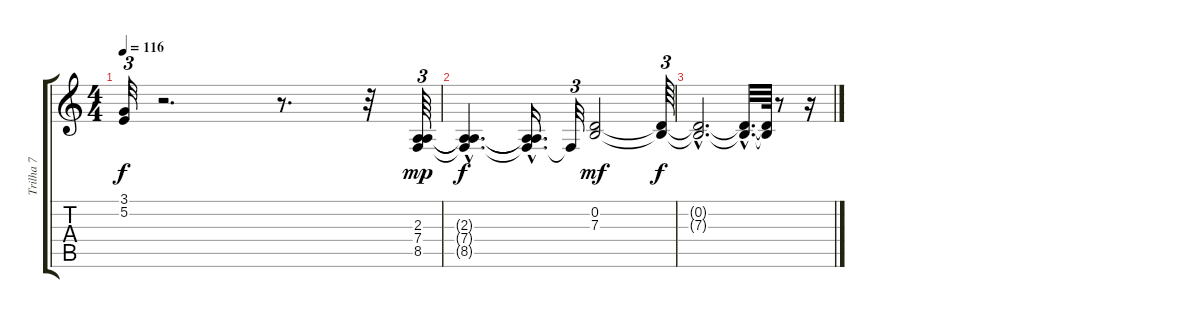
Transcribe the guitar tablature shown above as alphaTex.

\track ("Trilha 7" "Trilha 7") {instrument stringensemble2}
\staff {score tabs}
\tuning (E4 B3 G3 D3 A2 E2) {hide}
\ts (4 4)
\tempo 116
\clef g2
\ks c
(3.1{t} 5.2{t}).32{tu (3 2) dy f} r.2{d} r.8{d} r.32 (2.3 7.4 8.5).64{tu (3 2) dy mp} |
(2.3{hac t} 7.4{hac t} 8.5{hac t}).4{d dy f} (2.3{hac t} 7.4{t} 8.5{hac t}).16{d} 8.5{t}.32{tu (3 2)} (0.2 7.3).2{dy mf} (0.2{t} 7.3{t}).64{tu (3 2) dy f} |
(0.2{hac t} 7.3{hac t}).2{d} (0.2{hac t} 7.3{hac t}).32{d} (0.2{t} 7.3{t}).64 r.8 r.16
